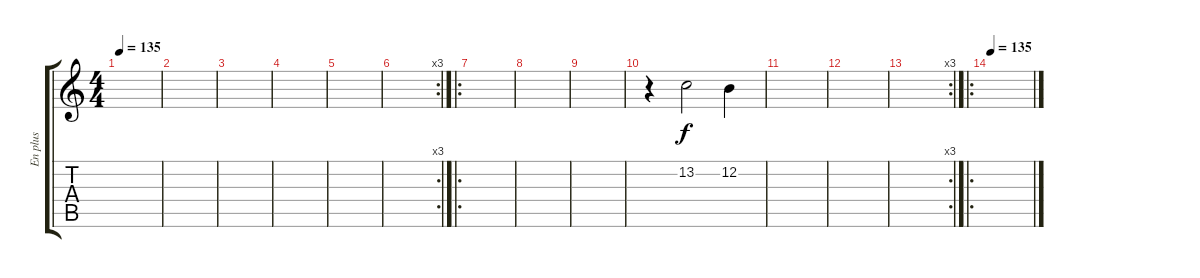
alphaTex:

\track ("En plus" "En plus") {instrument glockenspiel}
\staff {score tabs}
\tuning (E4 B3 G3 D3 A2 E2) {hide}
\ts (4 4)
\tempo 135
\clef g2
\ks c
|
|
|
|
|
\rc 3
|
\ro
|
|
|
r.4 13.2.2 12.2.4 |
|
|
\rc 3
|
\ro
\tempo 135
